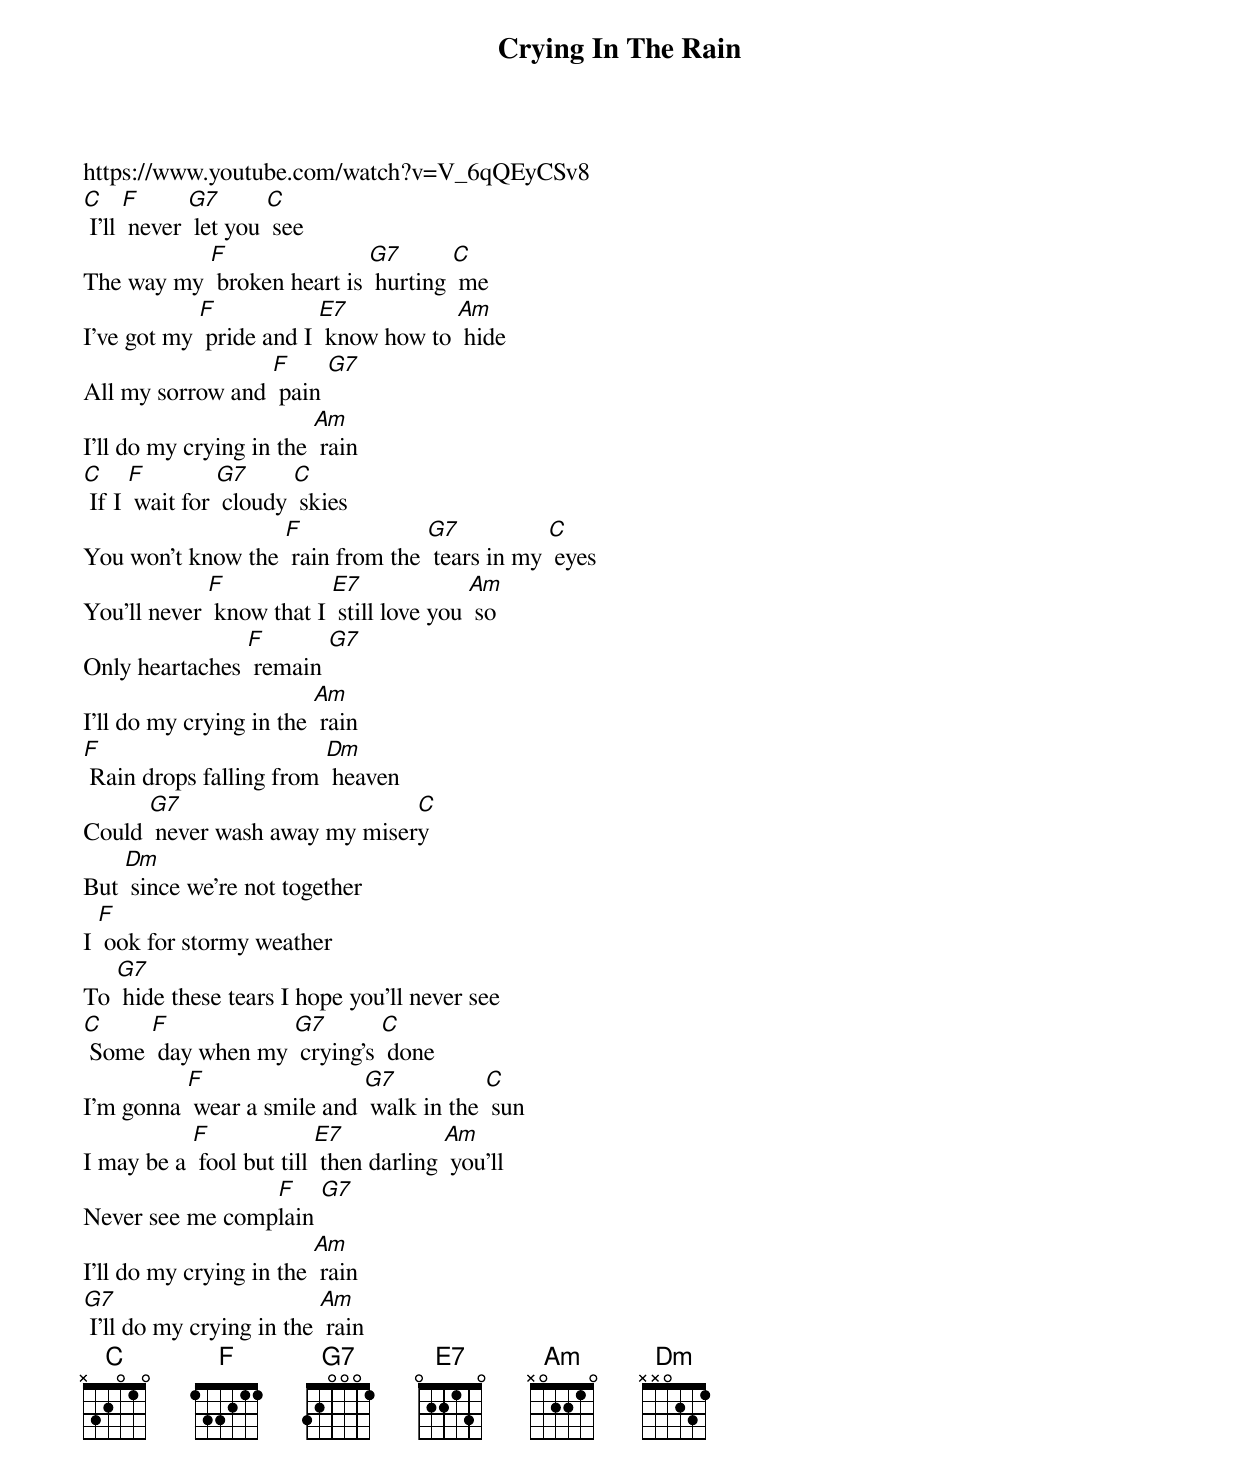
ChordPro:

{t: Crying In The Rain }
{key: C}
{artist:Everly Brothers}
https://www.youtube.com/watch?v=V_6qQEyCSv8
{c: }
[C] I'll [F] never [G7] let you [C] see
The way my [F] broken heart is [G7] hurting [C] me
I've got my [F] pride and I [E7] know how to [Am] hide
All my sorrow and [F] pain [G7]
I'll do my crying in the [Am] rain
{c: }
[C] If I [F] wait for [G7] cloudy [C] skies
You won't know the [F] rain from the [G7] tears in my [C] eyes
You'll never [F] know that I [E7] still love you [Am] so
Only heartaches [F] remain [G7]
I'll do my crying in the [Am] rain
{c: }
[F] Rain drops falling from [Dm] heaven
Could [G7] never wash away my miser[C]y
But [Dm] since we're not together
I [F] ook for stormy weather
To [G7] hide these tears I hope you'll never see
{c: }
[C] Some [F] day when my [G7] crying's [C] done
I'm gonna [F] wear a smile and [G7] walk in the [C] sun
I may be a [F] fool but till [E7] then darling [Am] you'll
Never see me comp[F]lain [G7]
I'll do my crying in the [Am] rain
[G7] I'll do my crying in the [Am] rain
{c: }
